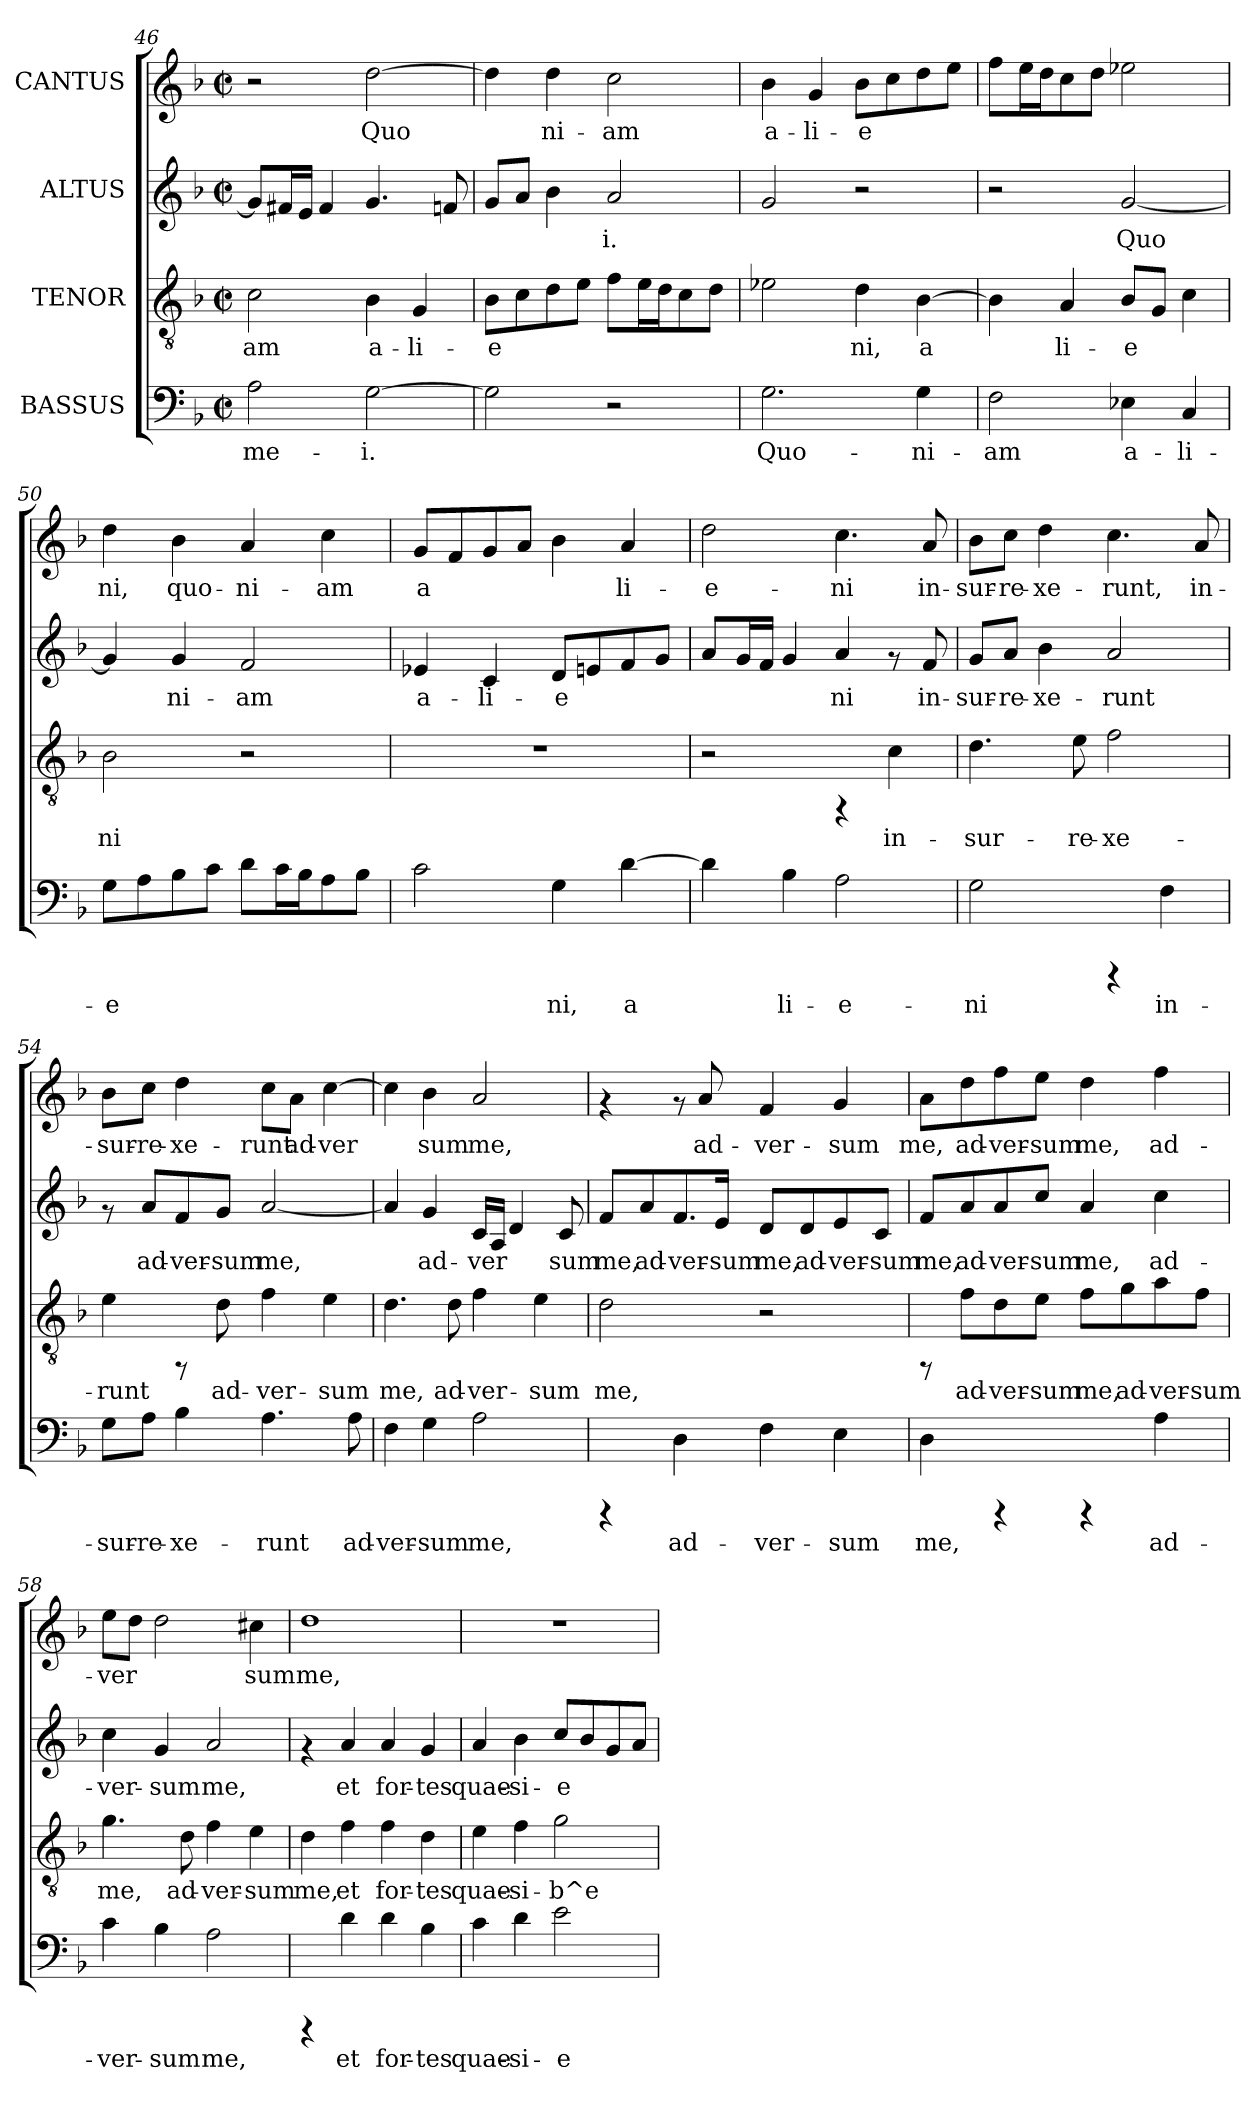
**kern	**text	**kern	**text	**kern	**text	**kern	**text
*part4	*part4	*part3	*part3	*part2	*part2	*part1	*part1
*staff4	*staff4	*staff3	*staff3	*staff2	*staff2	*staff1	*staff1
*I"BASSUS	*	*I"TENOR	*	*I"ALTUS	*	*I"CANTUS	*
*clefF4	*	*clefGv2	*	*clefG2	*	*clefG2	*
*k[b-]	*	*k[b-]	*	*k[b-]	*	*k[b-]	*
*F:	*	*F:	*	*F:	*	*F:	*
*M2/2	*	*M2/2	*	*M2/2	*	*M2/2	*
*met(c|)	*	*met(c|)	*	*met(c|)	*	*met(c|)	*
=46	=46	=46	=46	=46	=46	=46	=46
!	!LO:LY:b:cj	!	!LO:LY:b:cj	!	!LO:LY:b:cj	!	!
2A\	me-	2c\	-am	8g/L]	--	2r	.
!	!	!	!	!	!LO:LY:b:cj	!	!
.	.	.	.	16f#X/	--	.	.
!	!	!	!	!	!LO:LY:b:cj	!	!
.	.	.	.	16e/J	--	.	.
!	!	!	!	!	!LO:LY:b:cj	!	!
.	.	.	.	4f#/	--	.	.
!	!LO:LY:b:cj	!	!LO:LY:b:cj	!	!LO:LY:b:cj	!	!LO:LY:b:cj
[>2G\	-i.	4B-\	a-	4.g/	--	[>2dd\	Quo-
!	!	!	!LO:LY:b:cj	!	!	!	!
.	.	4G/	-li-	.	.	.	.
!	!	!	!	!	!LO:LY:b:cj	!	!
.	.	.	.	8f/	--	.	.
=47	=47	=47	=47	=47	=47	=47	=47
!	!LO:LY:b:cj	!	!LO:LY:b:cj	!	!LO:LY:b:cj	!	!LO:LY:b:cj
2G\]	.	8B-\L	-e-	8g/L	--	4dd\]	--
!	!	!	!LO:LY:b:cj	!	!LO:LY:b:cj	!	!
.	.	8c\	--	8a/J	--	.	.
!	!	!	!LO:LY:b:cj	!	!LO:LY:b:cj	!	!LO:LY:b:cj
.	.	8d\	--	4b-\	--	4dd\	-ni-
!	!	!	!LO:LY:b:cj	!	!	!	!
.	.	8e\J	--	.	.	.	.
!	!	!	!LO:LY:b:cj	!	!LO:LY:b:cj	!	!LO:LY:b:cj
2r	.	8f\L	--	2a/	-i.	2cc\	-am
!	!	!	!LO:LY:b:cj	!	!	!	!
.	.	16e\	--	.	.	.	.
!	!	!	!LO:LY:b:cj	!	!	!	!
.	.	16d\	--	.	.	.	.
!	!	!	!LO:LY:b:cj	!	!	!	!
.	.	8c\	--	.	.	.	.
!	!	!	!LO:LY:b:cj	!	!	!	!
.	.	8d\J	--	.	.	.	.
!!LO:PB:g=z
=48	=48	=48	=48	=48	=48	=48	=48
!	!LO:LY:b:cj	!	!LO:LY:b:cj	!	!LO:LY:b:cj	!	!LO:LY:b:cj
2.G\	Quo-	2e-X\	--	2g/	.	4b-\	a-
!	!	!	!	!	!	!	!LO:LY:b:cj
.	.	.	.	.	.	4g/	-li-
!	!	!	!LO:LY:b:cj	!	!	!	!LO:LY:b:cj
.	.	4d\	-ni,	2r	.	8b-\L	-e-
!	!	!	!	!	!	!	!LO:LY:b:cj
.	.	.	.	.	.	8cc\	--
!	!LO:LY:b:cj	!	!LO:LY:b:cj	!	!	!	!LO:LY:b:cj
4G\	-ni-	[>4B-\	a-	.	.	8dd\	--
!	!	!	!	!	!	!	!LO:LY:b:cj
.	.	.	.	.	.	8ee\J	--
=49	=49	=49	=49	=49	=49	=49	=49
!	!LO:LY:b:cj	!	!LO:LY:b:cj	!	!	!	!LO:LY:b:cj
2F\	-am	4B-\]	--	2r	.	8ff\L	--
!	!	!	!	!	!	!	!LO:LY:b:cj
.	.	.	.	.	.	16ee\	--
!	!	!	!	!	!	!	!LO:LY:b:cj
.	.	.	.	.	.	16dd\	--
!	!	!	!LO:LY:b:cj	!	!	!	!LO:LY:b:cj
.	.	4A/	-li-	.	.	8cc\	--
!	!	!	!	!	!	!	!LO:LY:b:cj
.	.	.	.	.	.	8dd\J	--
!	!LO:LY:b:cj	!	!LO:LY:b:cj	!	!LO:LY:b:cj	!	!LO:LY:b:cj
4E-X\	a-	8B-/L	-e-	[<2g/	Quo-	2ee-X\	--
!	!	!	!LO:LY:b:cj	!	!	!	!
.	.	8G/J	--	.	.	.	.
!	!LO:LY:b:cj	!	!LO:LY:b:cj	!	!	!	!
4C/	-li-	4c\	--	.	.	.	.
=50	=50	=50	=50	=50	=50	=50	=50
!	!LO:LY:b:cj	!	!LO:LY:b:cj	!	!LO:LY:b:cj	!	!LO:LY:b:cj
8G\L	-e-	2B-\	-ni	4g/]	--	4dd\	-ni,
!	!LO:LY:b:cj	!	!	!	!	!	!
8A\	--	.	.	.	.	.	.
!	!LO:LY:b:cj	!	!	!	!LO:LY:b:cj	!	!LO:LY:b:cj
8B-\	--	.	.	4g/	-ni-	4b-\	quo-
!	!LO:LY:b:cj	!	!	!	!	!	!
8c\J	--	.	.	.	.	.	.
!	!LO:LY:b:cj	!	!	!	!LO:LY:b:cj	!	!LO:LY:b:cj
8d\L	--	2r	.	2f/	-am	4a/	-ni-
!	!LO:LY:b:cj	!	!	!	!	!	!
16c\	--	.	.	.	.	.	.
!	!LO:LY:b:cj	!	!	!	!	!	!
16B-\	--	.	.	.	.	.	.
!	!LO:LY:b:cj	!	!	!	!	!	!LO:LY:b:cj
8A\	--	.	.	.	.	4cc\	-am
!	!LO:LY:b:cj	!	!	!	!	!	!
8B-\J	--	.	.	.	.	.	.
=51	=51	=51	=51	=51	=51	=51	=51
!	!LO:LY:b:cj	!	!	!	!LO:LY:b:cj	!	!LO:LY:b:cj
2c\	--	1r	.	4e-X/	a-	8g/L	a-
!	!	!	!	!	!	!	!LO:LY:b:cj
.	.	.	.	.	.	8f/	--
!	!	!	!	!	!LO:LY:b:cj	!	!LO:LY:b:cj
.	.	.	.	4c/	-li-	8g/	--
!	!	!	!	!	!	!	!LO:LY:b:cj
.	.	.	.	.	.	8a/J	--
!	!LO:LY:b:cj	!	!	!	!LO:LY:b:cj	!	!LO:LY:b:cj
4G\	-ni,	.	.	8d/L	-e-	4b-\	--
!	!	!	!	!	!LO:LY:b:cj	!	!
.	.	.	.	8e/	--	.	.
!	!LO:LY:b:cj	!	!	!	!LO:LY:b:cj	!	!LO:LY:b:cj
[>4d\	a-	.	.	8f/	--	4a/	-li-
!	!	!	!	!	!LO:LY:b:cj	!	!
.	.	.	.	8g/J	--	.	.
=52	=52	=52	=52	=52	=52	=52	=52
!	!LO:LY:b:cj	!	!	!	!LO:LY:b:cj	!	!LO:LY:b:cj
4d\]	--	2r	.	8a/L	--	2dd\	-e-
!	!	!	!	!	!LO:LY:b:cj	!	!
.	.	.	.	16g/	--	.	.
!	!	!	!	!	!LO:LY:b:cj	!	!
.	.	.	.	16f/J	--	.	.
!	!LO:LY:b:cj	!	!	!	!LO:LY:b:cj	!	!
4B-\	-li-	.	.	4g/	--	.	.
!	!LO:LY:b:cj	!	!	!	!LO:LY:b:cj	!	!LO:LY:b:cj
2A\	-e-	4rFF	.	4a/	-ni	4.cc\	-ni
!	!	!	!LO:LY:b:cj	!	!	!	!
.	.	4c\	in-	8rf	.	.	.
!	!	!	!	!	!LO:LY:b:cj	!	!LO:LY:b:cj
.	.	.	.	8f/	in-	8a/	in-
!!LO:LB:g=z
=53	=53	=53	=53	=53	=53	=53	=53
!	!LO:LY:b:cj	!	!LO:LY:b:cj	!	!LO:LY:b:cj	!	!LO:LY:b:cj
2G\	-ni	4.d\	-sur-	8g/L	-sur-	8b-\L	-sur-
!	!	!	!	!	!LO:LY:b:cj	!	!LO:LY:b:cj
.	.	.	.	8a/J	-re-	8cc\J	-re-
!	!	!	!	!	!LO:LY:b:cj	!	!LO:LY:b:cj
.	.	.	.	4b-\	-xe-	4dd\	-xe-
!	!	!	!LO:LY:b:cj	!	!	!	!
.	.	8e\	-re-	.	.	.	.
!	!	!	!LO:LY:b:cj	!	!LO:LY:b:cj	!	!LO:LY:b:cj
4rCCC	.	2f\	-xe-	2a/	-runt	4.cc\	-runt,
!	!LO:LY:b:cj	!	!	!	!	!	!
4F\	in-	.	.	.	.	.	.
!	!	!	!	!	!	!	!LO:LY:b:cj
.	.	.	.	.	.	8a/	in-
=54	=54	=54	=54	=54	=54	=54	=54
!	!LO:LY:b:cj	!	!LO:LY:b:cj	!	!	!	!LO:LY:b:cj
8G\L	-sur-	4e\	-runt	8rf	.	8b-\L	-sur-
!	!LO:LY:b:cj	!	!	!	!LO:LY:b:cj	!	!LO:LY:b:cj
8A\J	-re-	.	.	8a/L	ad-	8cc\J	-re-
!	!LO:LY:b:cj	!	!	!	!LO:LY:b:cj	!	!LO:LY:b:cj
4B-\	-xe-	8rFF	.	8f/	-ver-	4dd\	-xe-
!	!	!	!LO:LY:b:cj	!	!LO:LY:b:cj	!	!
.	.	8d\	ad-	8g/J	-sum	.	.
!	!LO:LY:b:cj	!	!LO:LY:b:cj	!	!LO:LY:b:cj	!	!LO:LY:b:cj
4.A\	-runt	4f\	-ver-	[<2a/	me,	8cc\L	-runt
!	!	!	!	!	!	!	!LO:LY:b:cj
.	.	.	.	.	.	8a\J	ad-
!	!	!	!LO:LY:b:cj	!	!	!	!LO:LY:b:cj
.	.	4e\	-sum	.	.	[>4cc\	-ver-
!	!LO:LY:b:cj	!	!	!	!	!	!
8A\	ad-	.	.	.	.	.	.
=55	=55	=55	=55	=55	=55	=55	=55
!	!LO:LY:b:cj	!	!LO:LY:b:cj	!	!LO:LY:b:cj	!	!LO:LY:b:cj
4F\	-ver-	4.d\	me,	4a/]	.	4cc\]	--
!	!LO:LY:b:cj	!	!	!	!LO:LY:b:cj	!	!LO:LY:b:cj
4G\	-sum	.	.	4g/	ad-	4b-\	-sum
!	!	!	!LO:LY:b:cj	!	!	!	!
.	.	8d\	ad-	.	.	.	.
!	!LO:LY:b:cj	!	!LO:LY:b:cj	!	!LO:LY:b:cj	!	!LO:LY:b:cj
2A\	me,	4f\	-ver-	16c/L	-ver-	2a/	me,
!	!	!	!	!	!LO:LY:b:cj	!	!
.	.	.	.	16A/J	--	.	.
!	!	!	!	!	!LO:LY:b:cj	!	!
.	.	.	.	4d/	--	.	.
!	!	!	!LO:LY:b:cj	!	!	!	!
.	.	4e\	-sum	.	.	.	.
!	!	!	!	!	!LO:LY:b:cj	!	!
.	.	.	.	8c/	-sum	.	.
=56	=56	=56	=56	=56	=56	=56	=56
!	!	!	!LO:LY:b:cj	!	!LO:LY:b:cj	!	!
4rCCC	.	2d\	me,	8f/L	me,	4rf	.
!	!	!	!	!	!LO:LY:b:cj	!	!
.	.	.	.	8a/	ad-	.	.
!	!LO:LY:b:cj	!	!	!	!LO:LY:b:cj	!	!
4D\	ad-	.	.	8.f/	-ver-	8rf	.
!	!	!	!	!	!	!	!LO:LY:b:cj
.	.	.	.	.	.	8a/	ad-
!	!	!	!	!	!LO:LY:b:cj	!	!
.	.	.	.	16e/J	-sum	.	.
!	!LO:LY:b:cj	!	!	!	!LO:LY:b:cj	!	!LO:LY:b:cj
4F\	-ver-	2r	.	8d/L	me,	4f/	-ver-
!	!	!	!	!	!LO:LY:b:cj	!	!
.	.	.	.	8d/	ad-	.	.
!	!LO:LY:b:cj	!	!	!	!LO:LY:b:cj	!	!LO:LY:b:cj
4E\	-sum	.	.	8e/	-ver-	4g/	-sum
!	!	!	!	!	!LO:LY:b:cj	!	!
.	.	.	.	8c/J	-sum	.	.
!!LO:PB:g=z
=57	=57	=57	=57	=57	=57	=57	=57
!	!LO:LY:b:cj	!	!	!	!LO:LY:b:cj	!	!LO:LY:b:cj
4D\	me,	8rFF	.	8f/L	me,	8a\L	me,
!	!	!	!LO:LY:b:cj	!	!LO:LY:b:cj	!	!LO:LY:b:cj
.	.	8f\L	ad-	8a/	ad-	8dd\	ad-
!	!	!	!LO:LY:b:cj	!	!LO:LY:b:cj	!	!LO:LY:b:cj
4rCCC	.	8d\	-ver-	8a/	-ver-	8ff\	-ver-
!	!	!	!LO:LY:b:cj	!	!LO:LY:b:cj	!	!LO:LY:b:cj
.	.	8e\J	-sum	8cc/J	-sum	8ee\J	-sum
!	!	!	!LO:LY:b:cj	!	!LO:LY:b:cj	!	!LO:LY:b:cj
4rCCC	.	8f\L	me,	4a/	me,	4dd\	me,
!	!	!	!LO:LY:b:cj	!	!	!	!
.	.	8g\	ad-	.	.	.	.
!	!LO:LY:b:cj	!	!LO:LY:b:cj	!	!LO:LY:b:cj	!	!LO:LY:b:cj
4A\	ad-	8a\	-ver-	4cc\	ad-	4ff\	ad-
!	!	!	!LO:LY:b:cj	!	!	!	!
.	.	8f\J	-sum	.	.	.	.
=58	=58	=58	=58	=58	=58	=58	=58
!	!LO:LY:b:cj	!	!LO:LY:b:cj	!	!LO:LY:b:cj	!	!LO:LY:b:cj
4c\	-ver-	4.g\	me,	4cc\	-ver-	8ee\L	-ver-
!	!	!	!	!	!	!	!LO:LY:b:cj
.	.	.	.	.	.	8dd\J	--
!	!LO:LY:b:cj	!	!	!	!LO:LY:b:cj	!	!LO:LY:b:cj
4B-\	-sum	.	.	4g/	-sum	2dd\	--
!	!	!	!LO:LY:b:cj	!	!	!	!
.	.	8d\	ad-	.	.	.	.
!	!LO:LY:b:cj	!	!LO:LY:b:cj	!	!LO:LY:b:cj	!	!
2A\	me,	4f\	-ver-	2a/	me,	.	.
!	!	!	!LO:LY:b:cj	!	!	!	!LO:LY:b:cj
.	.	4e\	-sum	.	.	4cc#X\	-sum
=59	=59	=59	=59	=59	=59	=59	=59
!	!	!	!LO:LY:b:cj	!	!	!	!LO:LY:b:cj
4rCCC	.	4d\	me,	4rf	.	1dd	me,
!	!LO:LY:b:cj	!	!LO:LY:b:cj	!	!LO:LY:b:cj	!	!
4d\	et	4f\	et	4a/	et	.	.
!	!LO:LY:b:cj	!	!LO:LY:b:cj	!	!LO:LY:b:cj	!	!
4d\	for-	4f\	for-	4a/	for-	.	.
!	!LO:LY:b:cj	!	!LO:LY:b:cj	!	!LO:LY:b:cj	!	!
4B-\	-tes	4d\	-tes	4g/	-tes	.	.
=60	=60	=60	=60	=60	=60	=60	=60
!	!LO:LY:b:cj	!	!LO:LY:b:cj	!	!LO:LY:b:cj	!	!
4c\	quae-	4e\	quae-	4a/	quae-	1r	.
!	!LO:LY:b:cj	!	!LO:LY:b:cj	!	!LO:LY:b:cj	!	!
4d\	-si-	4f\	-si-	4b-\	-si-	.	.
!	!LO:LY:b:cj	!	!LO:LY:b:cj	!	!LO:LY:b:cj	!	!
2e\	-e-	2g\	-b^e-	8cc/L	-e-	.	.
!	!	!	!	!	!LO:LY:b:cj	!	!
.	.	.	.	8b-/	--	.	.
!	!	!	!	!	!LO:LY:b:cj	!	!
.	.	.	.	8g/	--	.	.
!	!	!	!	!	!LO:LY:b:cj	!	!
.	.	.	.	8a/J	--	.	.
=	=	=	=	=	=	=	=
*-	*-	*-	*-	*-	*-	*-	*-
